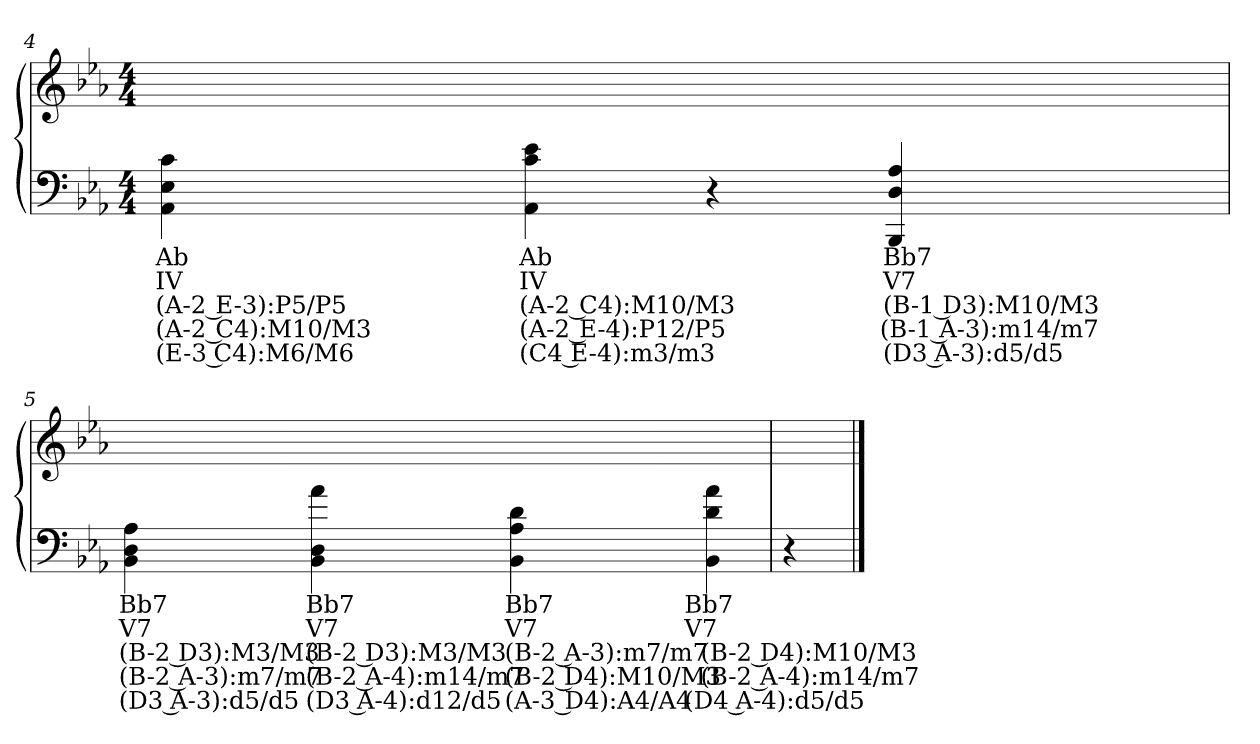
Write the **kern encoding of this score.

**kern	**text	**text	**text	**text	**text	**kern
*part2	*part2	*part2	*part2	*part2	*part2	*part1
*staff2	*staff2	*staff2	*staff2	*staff2	*staff2	*staff1
*clefF4	*	*	*	*	*	*clefG2
*k[b-e-a-]	*	*	*	*	*	*k[b-e-a-]
*E-:	*	*	*	*	*	*E-:
*M4/4	*	*	*	*	*	*M4/4
=4	=4	=4	=4	=4	=4	=4
4AA- 4E- 4c	Ab	IV	(A-2 E-3):P5/P5	(A-2 C4):M10/M3	(E-3 C4):M6/M6	1ryy
4AA- 4c 4e-	Ab	IV	(A-2 C4):M10/M3	(A-2 E-4):P12/P5	(C4 E-4):m3/m3	.
4r	.	.	.	.	.	.
4BBB- 4D 4A-	Bb7	V7	(B-1 D3):M10/M3	(B-1 A-3):m14/m7	(D3 A-3):d5/d5	.
=5	=5	=5	=5	=5	=5	=5
4BB- 4D 4A-	Bb7	V7	(B-2 D3):M3/M3	(B-2 A-3):m7/m7	(D3 A-3):d5/d5	1ryy
4BB- 4D 4a-	Bb7	V7	(B-2 D3):M3/M3	(B-2 A-4):m14/m7	(D3 A-4):d12/d5	.
4BB- 4A- 4d	Bb7	V7	(B-2 A-3):m7/m7	(B-2 D4):M10/M3	(A-3 D4):A4/A4	.
4BB- 4d 4a-	Bb7	V7	(B-2 D4):M10/M3	(B-2 A-4):m14/m7	(D4 A-4):d5/d5	.
=6	=6	=6	=6	=6	=6	=6
4r	.	.	.	.	.	4ryy
==	==	==	==	==	==	==
*-	*-	*-	*-	*-	*-	*-
